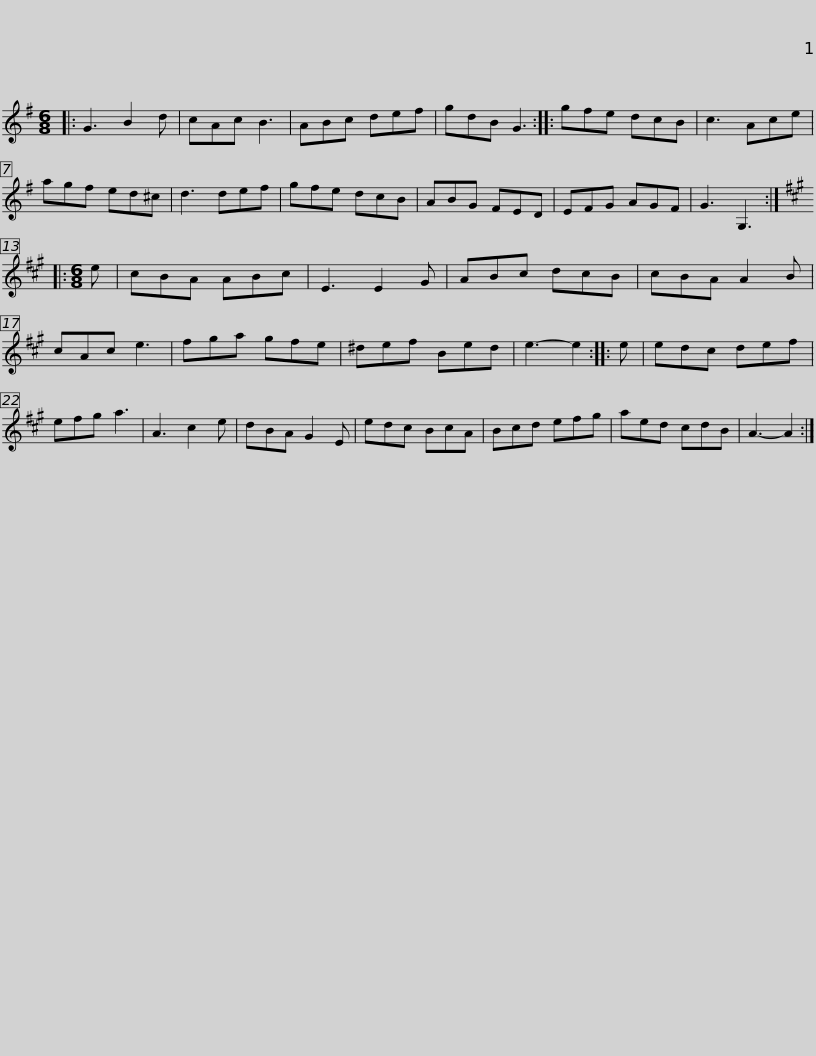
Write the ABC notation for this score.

X:1
L:1/8
M:6/8
I:linebreak $
K:G
V:1 treble
V:1
|: G3 B2 d | cAc B3 | ABc def | gdB G3 :: gfe dcB | %5
 c3 Ace | agf ed^c | d3 def |$ gfe dcB | ABG FED | %10
 EFG AGF | G3 G,3 ::[K:A][M:6/8] e | cBA ABc | E3 E2 G | %15
 ABc dcB |$ cBA A2 B | cAc e3 | fga gfe | ^def Bed | %20
 e3- e2 :: e | edc def | efg a3 | A3 c2 e |$ %25
 dBA G2 E | edc BcA | Bcd efg | aed cdB | A3- A2 :| %30
